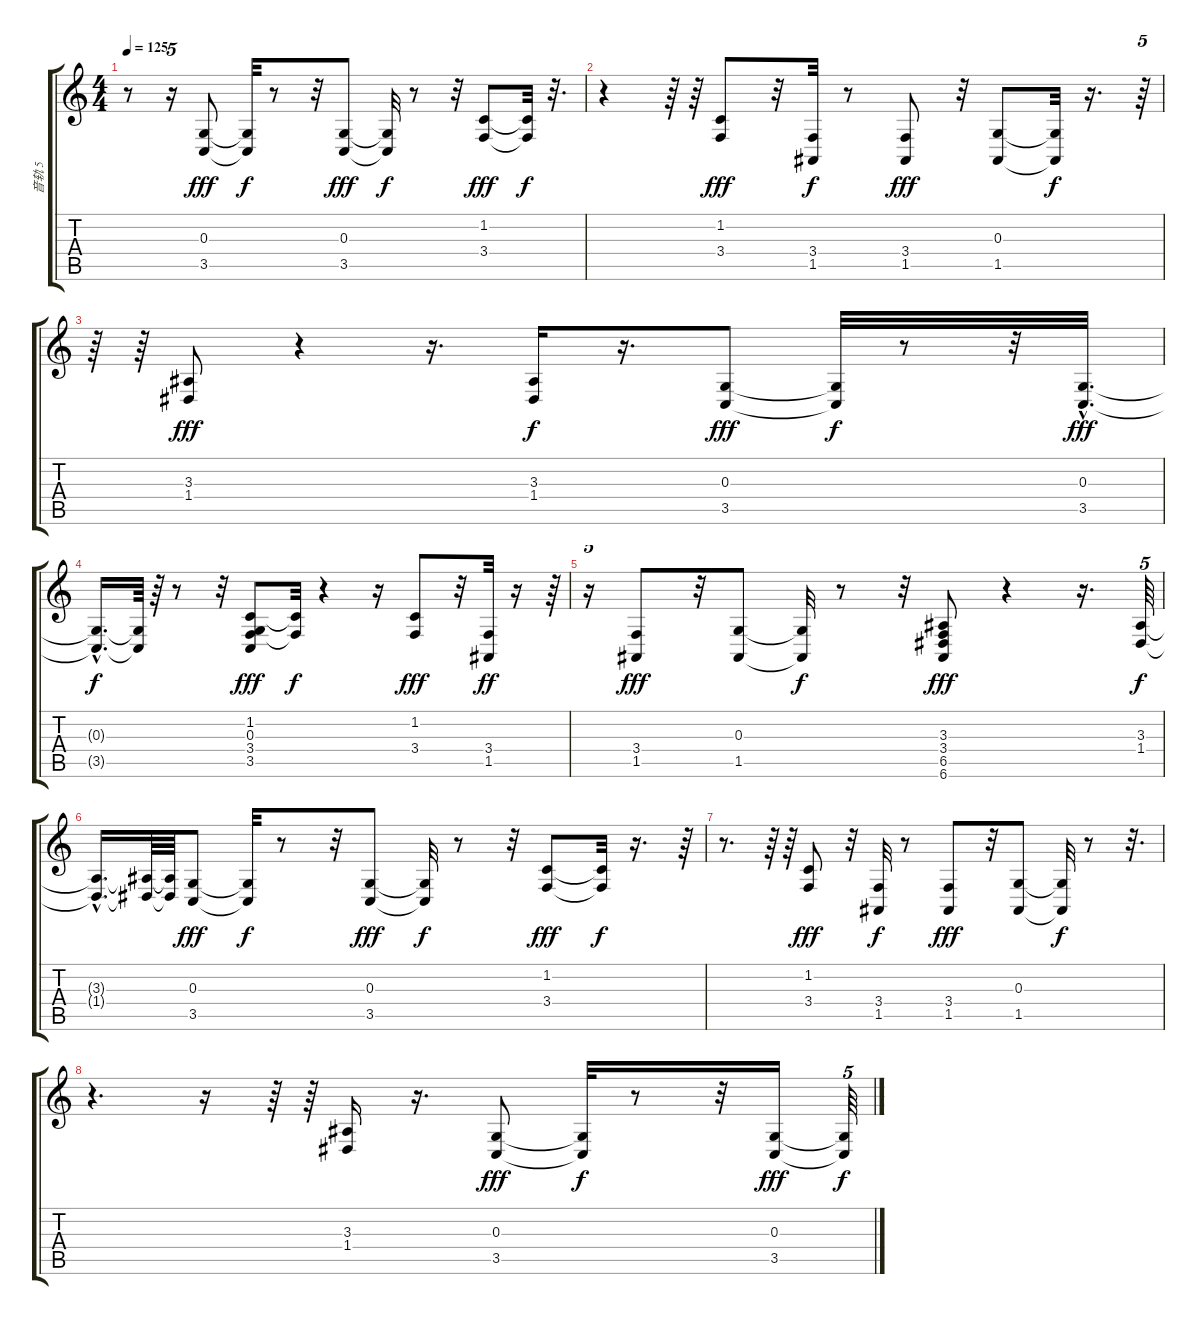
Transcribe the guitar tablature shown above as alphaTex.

\track ("音轨 5" "音轨 5") {instrument acousticgrandpiano}
\staff {score tabs}
\tuning (E4 B3 G3 D3 A2 E2) {hide}
\ts (4 4)
\tempo 125
\clef g2
\ks c
r.8{dy fff} r.16{tu (5 4)} (0.3 3.5).8 (0.3{t} 3.5{t}).32{dy f} r.8 r.32 (0.3 3.5).8{dy fff} (0.3{t} 3.5{t}).32{dy f} r.8 r.32 (1.2 3.4).8{dy fff} (1.2{t} 3.4{t}).32{dy f} r.32{d} |
r.4 r.64 r.64 (1.2 3.4).8{dy fff} r.32 (3.4 1.5).32{dy f} r.8 (3.4 1.5).8{dy fff} r.32 (0.3 1.5).8 (0.3{t} 1.5{t}).32{dy f} r.16{d} r.64{tu (5 4)} |
r.64 r.64 (3.3 1.4).8{dy fff} r.4 r.16{d} (3.3 1.4).16{dy f} r.16{d} (0.3 3.5).8{dy fff} (0.3{t} 3.5{t}).32{dy f} r.8 r.32 (0.3{hac} 3.5{hac}).32{d dy fff} |
(0.3{hac t} 3.5{hac t}).16{d dy f} (0.3{t} 3.5{t}).64 r.64 r.8 r.32 (1.2 0.3 3.4 3.5).8{dy fff} (1.2{t} 3.4{t}).32{dy f} r.4 r.16 (1.2 3.4).8{dy fff} r.32 (3.4 1.5).32{dy ff} r.16 r.64{tu (5 4)} |
r.16{tu (5 4)} (3.4 1.5).8{dy fff} r.32 (0.3 1.5).8 (0.3{t} 1.5{t}).32{dy f} r.8 r.32 (3.3 3.4 6.5 6.6).8{dy fff} r.4 r.16{d} (3.3 1.4).64{tu (5 4) dy f} |
(3.3{hac t} 1.4{hac t}).16{d} (3.3{t} 1.4{t}).64 (3.3{t} 1.4{t}).64 (0.3 3.5).8{dy fff} (0.3{t} 3.5{t}).32{dy f} r.8 r.32 (0.3 3.5).8{dy fff} (0.3{t} 3.5{t}).32{dy f} r.8 r.32 (1.2 3.4).8{dy fff} (1.2{t} 3.4{t}).32{dy f} r.16{d} r.64{tu (5 4)} |
r.8{d} r.64 r.64 (1.2 3.4).8{dy fff} r.32 (3.4 1.5).32{dy f} r.8 (3.4 1.5).8{dy fff} r.32 (0.3 1.5).8 (0.3{t} 1.5{t}).32{dy f} r.8 r.32{d} |
r.4{d} r.16 r.64 r.64 (3.3 1.4).16 r.16{d} (0.3 3.5).8{dy fff} (0.3{t} 3.5{t}).32{dy f} r.8 r.32 (0.3 3.5).16{dy fff} (0.3{t} 3.5{t}).64{tu (5 4) dy f}
